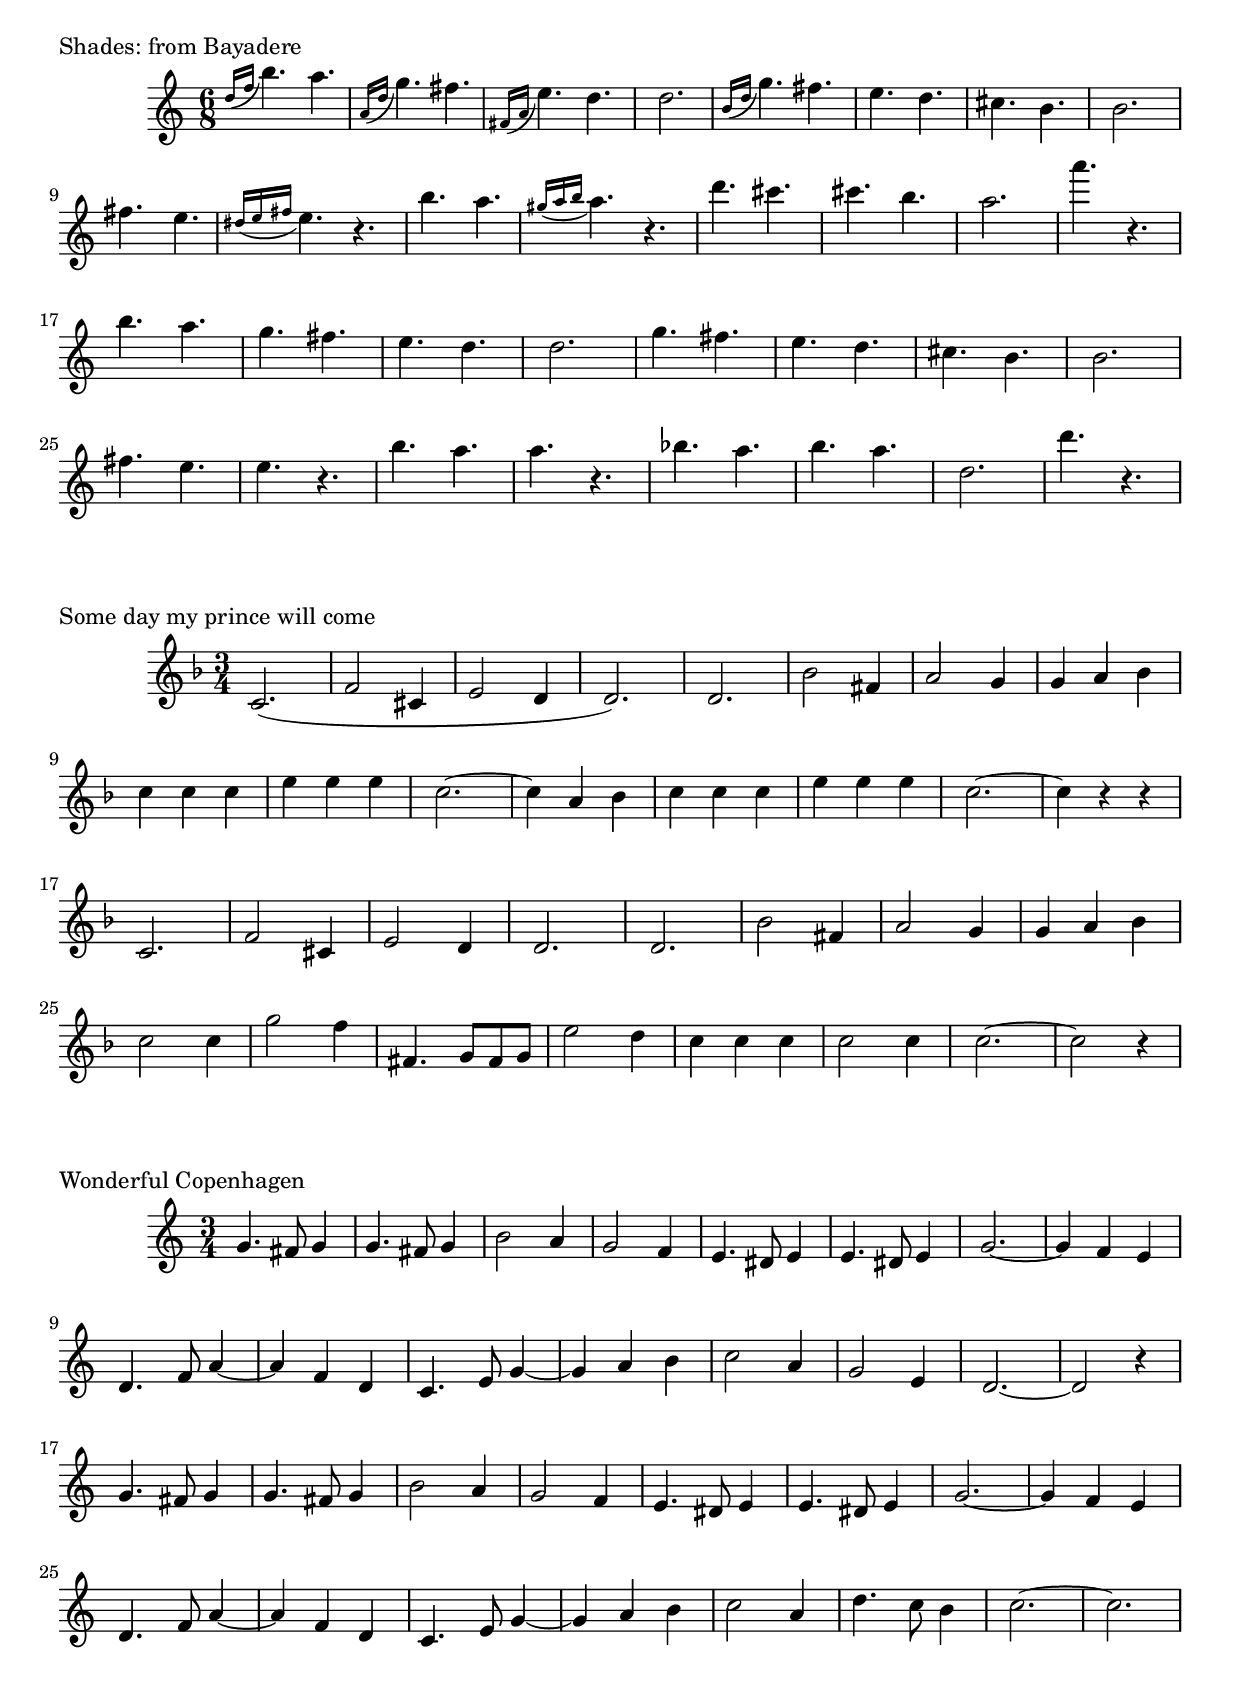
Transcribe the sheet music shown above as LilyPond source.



%% LilyPond file generated by Denemo version 2.0.2

%%http://www.gnu.org/software/denemo/

% 2017-10-15 23:09:29 Sun 
% created on HP
% saved to dropbox
% picked up on amelia3 windows 10 by Fescobaldi
% Kingdom of Shades from la Bayadere by Minkus

\version "2.18.0"

% 2017-10-21 05:38:14 Sat
% per https://www.youtube.com/watch?v=M_m4YdYUSkM
% plus http://lilypond.1069038.n5.nabble.com/Four-Bars-per-Line-System-again-td45952.html

#(define (line-break-every-nth-engraver bars-per-line) 
  (lambda (context) 
     (make-engraver 
       (acknowledgers ((paper-column-interface engraver grob source-engraver) 
         (let ((current-bar (ly:context-property context 'currentBarNumber))) 
           (if (= (remainder current-bar bars-per-line) 1) 
               (if (eq? #t (ly:grob-property grob 'non-musical)) 
                   (set! (ly:grob-property grob 'line-break-permission) 'force) 
                   (set! (ly:grob-property grob 'line-break-permission) '()))))))))) 
\score {
 {
  \time 6/8
  \acciaccatura { d''16 f'' } b''4. a''   | %m01
  \acciaccatura { a'16  d'' } g''4. fis'' | %m02
  \acciaccatura { fis'16  a' } e''4. d''  | %m03
         d''2. | 
       % 05
         \acciaccatura { b'16  d''  } g''4. fis''|
         e'' d''|
         cis'' b'|
         b'2. |
       % 09
         fis''4. e'' |
         \acciaccatura { dis''16  e'' fis''  } e''4. r |
         b'' a'' |
         \acciaccatura { gis''16  a'' b''  } a''4. r |
       % 13
         d''' cis'''
         cis''' b''
         a''2.
         a'''4. r
       % 17
         b''4. a''|
         g'' fis''|
         e'' d''|
         d''2. |
       % 21
         g''4. fis''|
         e'' d''|
         cis'' b'|
         b'2. |
       %
         fis''4. e'' |
         e'' r |
         b'' a'' |
         a'' r |
       %
         bes'' a''
         b'' a''
         d''2.
         d'''4. r
       % 

 }
 \header {
  % title    = "Shades"
  % subtitle = "from Bayadere"
  % composer = "Ludwig Minkus"
  piece = "Shades: from Bayadere"
 }
}

\layout { 
  \context { 
    \Score 
    %% the following line necessary if you want to put more 
    %% measures to a line than Lily wants to allow 
    \override NonMusicalPaperColumn #'line-break-permission = ##f 
    \consists #(line-break-every-nth-engraver 8) 
  } 
} 

\version "2.18.0"

% 2017-10-21 05:38:14 Sat
% per https://www.youtube.com/watch?v=M_m4YdYUSkM
% plus http://lilypond.1069038.n5.nabble.com/Four-Bars-per-Line-System-again-td45952.html

#(define (line-break-every-nth-engraver bars-per-line) 
  (lambda (context) 
     (make-engraver 
       (acknowledgers ((paper-column-interface engraver grob source-engraver) 
         (let ((current-bar (ly:context-property context 'currentBarNumber))) 
           (if (= (remainder current-bar bars-per-line) 1) 
               (if (eq? #t (ly:grob-property grob 'non-musical)) 
                   (set! (ly:grob-property grob 'line-break-permission) 'force) 
                   (set! (ly:grob-property grob 'line-break-permission) '()))))))))) 

\score {
\relative c' {
  \key f \major
  \time 3/4
  c2.(   | f2   cis4  | e2 d4 | d2.)   | %m01-04
  d2.    | bes'2 fis4 | a2 g4 | g a bes  | %m05-08
  c c c  | e e e      | c2.~  | c4 a bes | %m09-12
  c c c  | e e e      | c2.~  | c4 r r   | %m13-16
       % 
  c,2.   | f2   cis4  | e2 d4 | d2.      | %m17-20
  d2.    | bes'2 fis4 | a2 g4 | g a bes  | %m21-24
  c2 c4  | g'2 f4     | fis,4. g8 fis g  | e'2 d4 | %m25-28
  c4 c c | c2  c4     | c2.~  | c2 r4    | %m29-32
       % 
}
 \header {
  % title    = "Shades"
  % subtitle = "from Bayadere"
  % composer = "Ludwig Minkus"
  piece = "Some day my prince will come"
 }
}

\layout { 
  \context { 
    \Score 
    %% the following line necessary if you want to put more 
    %% measures to a line than Lily wants to allow 
    \override NonMusicalPaperColumn #'line-break-permission = ##f 
    \consists #(line-break-every-nth-engraver 8) 
  } 
} 

\version "2.18.0"

#(define (line-break-every-nth-engraver bars-per-line) 
  (lambda (context) 
     (make-engraver 
       (acknowledgers ((paper-column-interface engraver grob source-engraver) 
         (let ((current-bar (ly:context-property context 'currentBarNumber))) 
           (if (= (remainder current-bar bars-per-line) 1) 
               (if (eq? #t (ly:grob-property grob 'non-musical)) 
                   (set! (ly:grob-property grob 'line-break-permission) 'force) 
                   (set! (ly:grob-property grob 'line-break-permission) '()))))))))) 

\score {
 \relative c'' {
  \key c \major
  \time 3/4
  g4. fis8 g4  | g4. fis8 g4 | b2 a4      | g2 f4  | %m01-04
  e4. dis8 e4  | e4. dis8 e4 | g2.~       | g4 f e | %m05-08
  d4. f8   a4~ | a   f    d  | c4. e8 g4~ | g a b  | %m09-12
  c2       a4  | g2       e4 | d2.~       | d2  r4 | %m13-16
       % 
  g4. fis8 g4  | g4. fis8 g4 | b2 a4      | g2 f4  | %m01-04
  e4. dis8 e4  | e4. dis8 e4 | g2.~       | g4 f e | %m05-08
  d4. f8   a4~ | a   f    d  | c4. e8 g4~ | g a b  | %m09-12
  % c2       a4  | g2       e4 | c'4. a8 g4 | e4. d8 c4 | %m13-16
  c2      a4  | d4. c8 b4 | c2.~ | c |

}
 \header {
  % title    = "Shades"
  % subtitle = "from Bayadere"
  % composer = "Ludwig Minkus"
  piece = "Wonderful Copenhagen"
 }
}

\layout { 
  \context { 
    \Score 
    %% the following line necessary if you want to put more 
    %% measures to a line than Lily wants to allow 
    \override NonMusicalPaperColumn #'line-break-permission = ##f 
    \consists #(line-break-every-nth-engraver 8) 
  } 
} 
